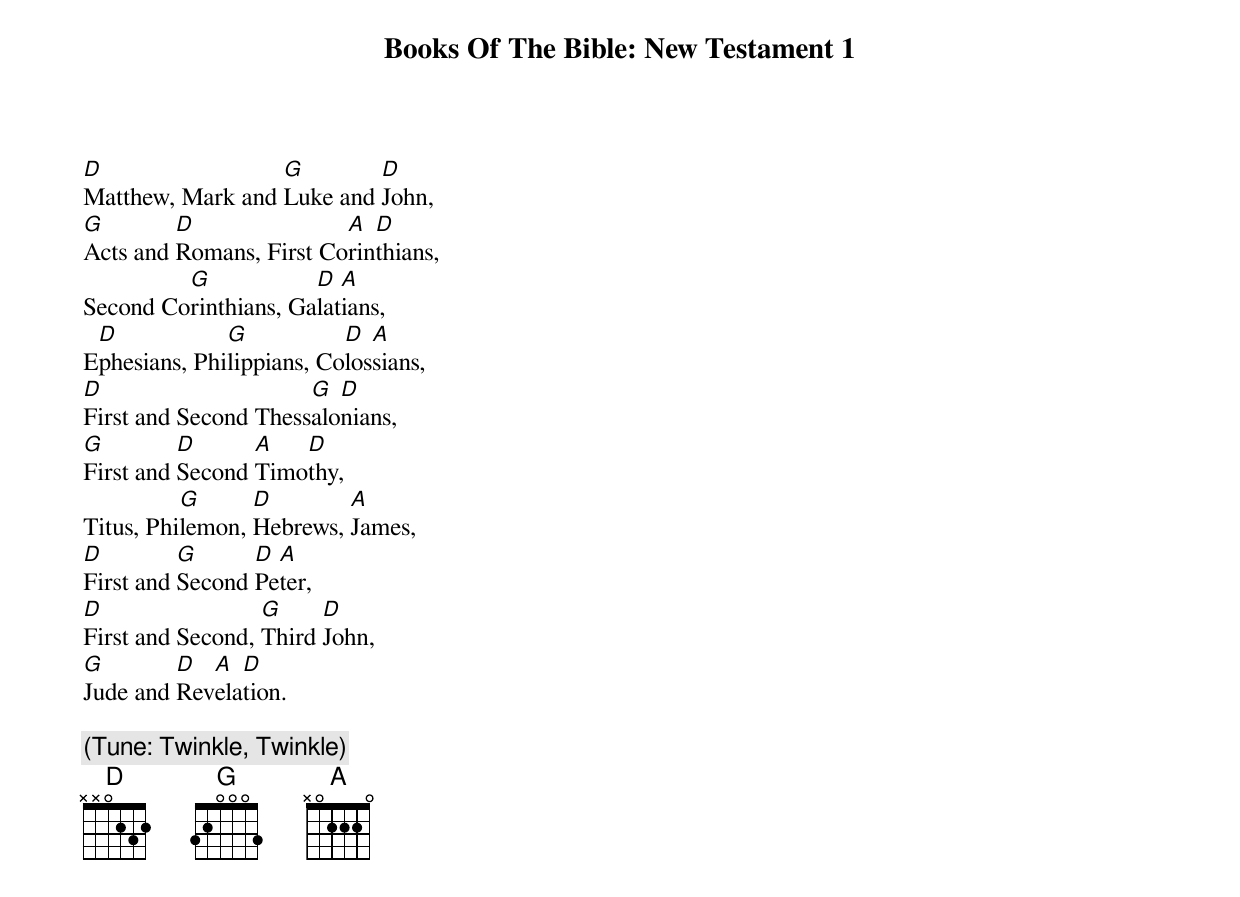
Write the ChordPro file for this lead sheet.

{title: Books Of The Bible: New Testament 1}


[D]Matthew, Mark and [G]Luke and [D]John,
[G]Acts and [D]Romans, First Co[A]rin[D]thians,
Second Co[G]rinthians, Ga[D]lat[A]ians,
E[D]phesians, Phi[G]lippians, Co[D]los[A]sians,
[D]First and Second Thess[G]alo[D]nians,
[G]First and [D]Second [A]Timo[D]thy,
Titus, Phi[G]lemon, [D]Hebrews, [A]James,
[D]First and [G]Second [D]Pe[A]ter,
[D]First and Second, [G]Third [D]John,
[G]Jude and [D]Rev[A]ela[D]tion.

{comment: (Tune: Twinkle, Twinkle)}
